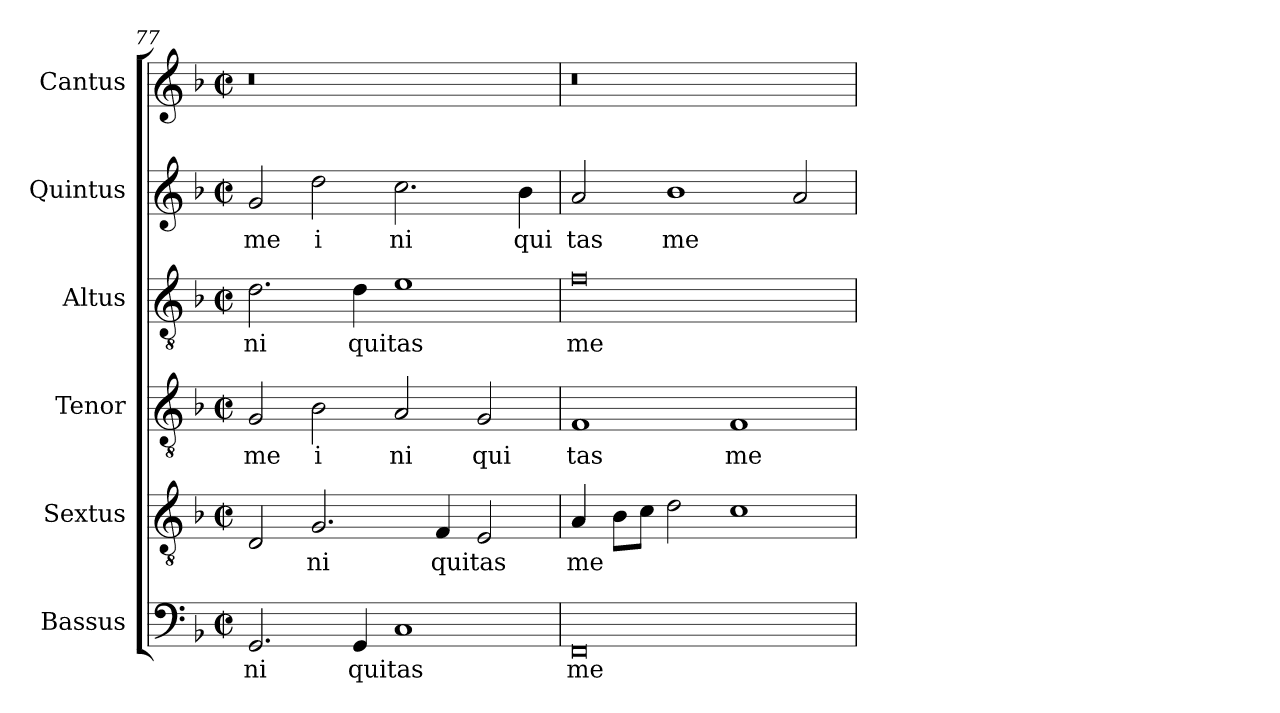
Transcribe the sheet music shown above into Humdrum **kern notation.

**kern	**text	**kern	**text	**kern	**text	**kern	**text	**kern	**text	**kern
*part6	*part6	*part5	*part5	*part4	*part4	*part3	*part3	*part2	*part2	*part1
*staff6	*staff6	*staff5	*staff5	*staff4	*staff4	*staff3	*staff3	*staff2	*staff2	*staff1
*I"Bassus	*	*I"Sextus	*	*I"Tenor	*	*I"Altus	*	*I"Quintus	*	*I"Cantus
*clefF4	*	*clefGv2	*	*clefGv2	*	*clefGv2	*	*clefG2	*	*clefG2
*k[b-]	*	*k[b-]	*	*k[b-]	*	*k[b-]	*	*k[b-]	*	*k[b-]
*F:	*	*F:	*	*F:	*	*F:	*	*F:	*	*F:
*M2/2	*	*M2/2	*	*M2/2	*	*M2/2	*	*M2/2	*	*M2/2
*met(c|)	*	*met(c|)	*	*met(c|)	*	*met(c|)	*	*met(c|)	*	*met(c|)
=77	=77	=77	=77	=77	=77	=77	=77	=77	=77	=77
!	!LO:LY:b:cj	!	!	!	!LO:LY:b:cj	!	!LO:LY:b:cj	!	!LO:LY:b:cj	!
2.GG/	ni	2D/	.	2G/	me	2.d\	ni	2g/	me	0r
!	!	!	!LO:LY:b:cj	!	!LO:LY:b:cj	!	!	!	!LO:LY:b:cj	!
.	.	2.G/	ni	2B-\	i	.	.	2dd\	i	.
!	!LO:LY:b:cj	!	!	!	!	!	!LO:LY:b:cj	!	!	!
4GG/	quitas	.	.	.	.	4d\	quitas	.	.	.
!	!	!	!	!	!LO:LY:b:cj	!	!	!	!LO:LY:b:cj	!
1C	.	.	.	2A/	ni	1e	.	2.cc\	ni	.
!	!	!	!LO:LY:b:cj	!	!	!	!	!	!	!
.	.	4F/	quitas	.	.	.	.	.	.	.
!	!	!	!	!	!LO:LY:b:cj	!	!	!	!	!
.	.	2E/	.	2G/	qui	.	.	.	.	.
!	!	!	!	!	!	!	!	!	!LO:LY:b:cj	!
.	.	.	.	.	.	.	.	4b-\	qui	.
=78	=78	=78	=78	=78	=78	=78	=78	=78	=78	=78
!	!LO:LY:b:cj	!	!LO:LY:b	!	!LO:LY:b:cj	!	!LO:LY:b:cj	!	!LO:LY:b:cj	!
0FF	me	4A/	me	1F	tas	0f	me	2a/	tas	0r
.	.	8B-\L	.	.	.	.	.	.	.	.
.	.	8c\J	.	.	.	.	.	.	.	.
!	!	!	!	!	!	!	!	!	!LO:LY:b:cj	!
.	.	2d\	.	.	.	.	.	1b-	me	.
!	!	!	!	!	!LO:LY:b:cj	!	!	!	!	!
.	.	1c	.	1F	me	.	.	.	.	.
.	.	.	.	.	.	.	.	2a/	.	.
=	=	=	=	=	=	=	=	=	=	=
*-	*-	*-	*-	*-	*-	*-	*-	*-	*-	*-
